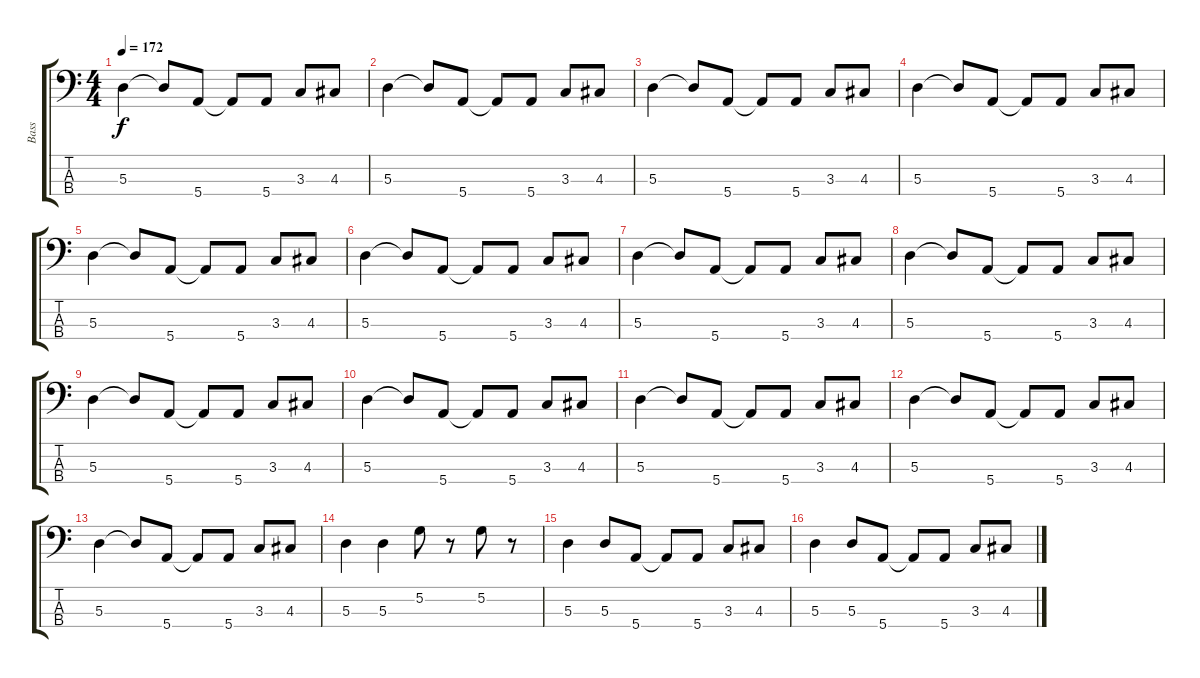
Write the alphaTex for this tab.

\track ("Bass" "Bass") {instrument electricbassfinger}
\staff {score tabs}
\tuning (G2 D2 A1 E1) {hide}
\ts (4 4)
\tempo 172
\clef f4
\ks c
5.3.4{dy f} 5.3{t}.8 5.4.8 5.4{t}.8 5.4.8 3.3.8 4.3.8 |
5.3.4 5.3{t}.8 5.4.8 5.4{t}.8 5.4.8 3.3.8 4.3.8 |
5.3.4 5.3{t}.8 5.4.8 5.4{t}.8 5.4.8 3.3.8 4.3.8 |
5.3.4 5.3{t}.8 5.4.8 5.4{t}.8 5.4.8 3.3.8 4.3.8 |
5.3.4 5.3{t}.8 5.4.8 5.4{t}.8 5.4.8 3.3.8 4.3.8 |
5.3.4 5.3{t}.8 5.4.8 5.4{t}.8 5.4.8 3.3.8 4.3.8 |
5.3.4 5.3{t}.8 5.4.8 5.4{t}.8 5.4.8 3.3.8 4.3.8 |
5.3.4 5.3{t}.8 5.4.8 5.4{t}.8 5.4.8 3.3.8 4.3.8 |
5.3.4 5.3{t}.8 5.4.8 5.4{t}.8 5.4.8 3.3.8 4.3.8 |
5.3.4 5.3{t}.8 5.4.8 5.4{t}.8 5.4.8 3.3.8 4.3.8 |
5.3.4 5.3{t}.8 5.4.8 5.4{t}.8 5.4.8 3.3.8 4.3.8 |
5.3.4 5.3{t}.8 5.4.8 5.4{t}.8 5.4.8 3.3.8 4.3.8 |
5.3.4 5.3{t}.8 5.4.8 5.4{t}.8 5.4.8 3.3.8 4.3.8 |
5.3.4 5.3.4 5.2.8 r.8 5.2.8 r.8 |
5.3.4 5.3.8 5.4.8 5.4{t}.8 5.4.8 3.3.8 4.3.8 |
5.3.4 5.3.8 5.4.8 5.4{t}.8 5.4.8 3.3.8 4.3.8
